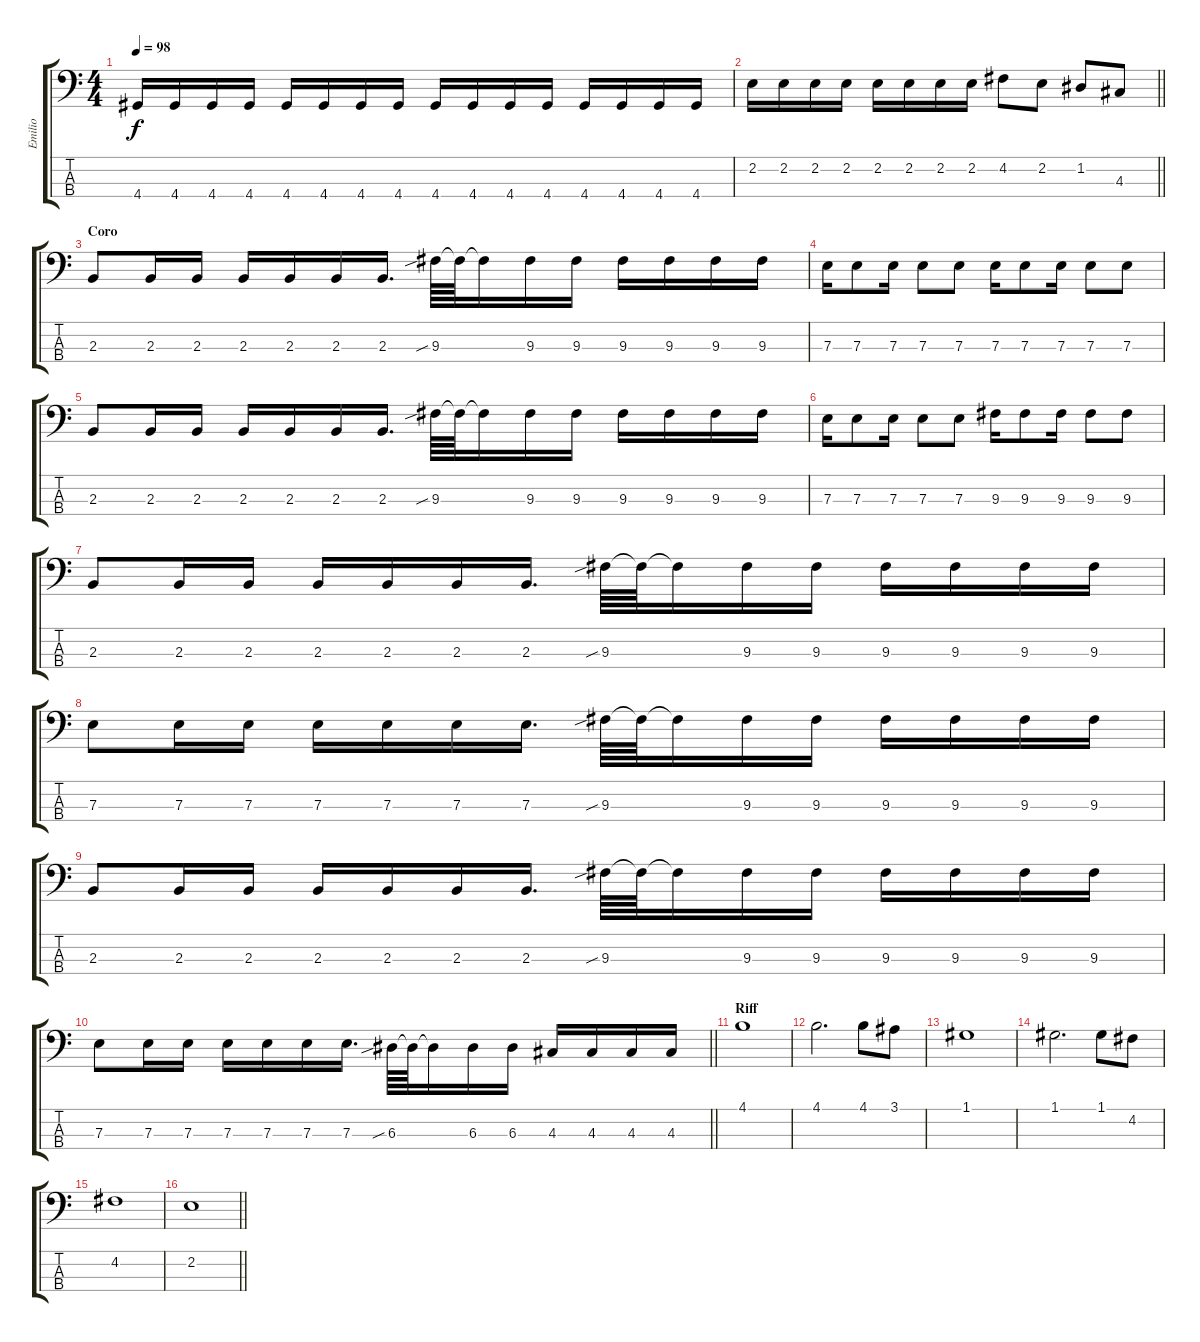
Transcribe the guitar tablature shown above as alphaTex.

\track ("Emilio" "Emilio") {instrument electricbasspick}
\staff {score tabs}
\tuning (G2 D2 A1 E1) {hide}
\ts (4 4)
\tempo 98
\clef f4
\ks c
4.4.16{dy f} 4.4.16 4.4.16 4.4.16 4.4.16 4.4.16 4.4.16 4.4.16 4.4.16 4.4.16 4.4.16 4.4.16 4.4.16 4.4.16 4.4.16 4.4.16 |
\barLineRight lightlight
2.2.16 2.2.16 2.2.16 2.2.16 2.2.16 2.2.16 2.2.16 2.2.16 4.2.8 2.2.8 1.2.8 4.3.8 |
\section ("" "Coro")
2.3.8 2.3.16 2.3.16 2.3.16 2.3.16 2.3.16 2.3.16{d} 9.3{sib}.64 9.3{t}.64 9.3{t}.16 9.3.16 9.3.16 9.3.16 9.3.16 9.3.16 9.3.16 |
7.3.16 7.3.8 7.3.16 7.3.8 7.3.8 7.3.16 7.3.8 7.3.16 7.3.8 7.3.8 |
2.3.8 2.3.16 2.3.16 2.3.16 2.3.16 2.3.16 2.3.16{d} 9.3{sib}.64 9.3{t}.64 9.3{t}.16 9.3.16 9.3.16 9.3.16 9.3.16 9.3.16 9.3.16 |
7.3.16 7.3.8 7.3.16 7.3.8 7.3.8 9.3.16 9.3.8 9.3.16 9.3.8 9.3.8 |
2.3.8 2.3.16 2.3.16 2.3.16 2.3.16 2.3.16 2.3.16{d} 9.3{sib}.64 9.3{t}.64 9.3{t}.16 9.3.16 9.3.16 9.3.16 9.3.16 9.3.16 9.3.16 |
7.3.8 7.3.16 7.3.16 7.3.16 7.3.16 7.3.16 7.3.16{d} 9.3{sib}.64 9.3{t}.64 9.3{t}.16 9.3.16 9.3.16 9.3.16 9.3.16 9.3.16 9.3.16 |
2.3.8 2.3.16 2.3.16 2.3.16 2.3.16 2.3.16 2.3.16{d} 9.3{sib}.64 9.3{t}.64 9.3{t}.16 9.3.16 9.3.16 9.3.16 9.3.16 9.3.16 9.3.16 |
\barLineRight lightlight
7.3.8 7.3.16 7.3.16 7.3.16 7.3.16 7.3.16 7.3.16{d} 6.3{sib}.64 6.3{t}.64 6.3{t}.16 6.3.16 6.3.16 4.3.16 4.3.16 4.3.16 4.3.16 |
\section ("" "Riff")
4.1.1 |
4.1.2{d} 4.1.8 3.1.8 |
1.1.1 |
1.1.2{d} 1.1.8 4.2.8 |
4.2.1 |
\barLineRight lightlight
2.2.1
